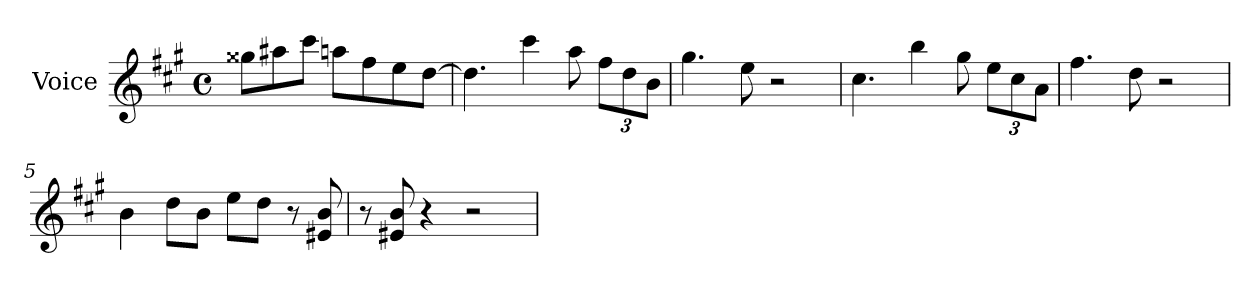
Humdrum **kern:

**kern
*part1
*staff1
*I"Voice
*I'Voice
*clefG2
*k[f#c#g#]
*M4/4
*met(c)
=
8gg##X\L
8aa#X\
8ccc#\J
8aan\L
8ff#\
8ee\
[>8dd\J
=1
4.dd\]
4ccc#\
8aa\
12ff#\L
12dd\
12b\J
=2
4.gg#\
8ee\
2rcc
=3
4.cc#\
4bb\
8gg#\
12ee\L
12cc#\
12a\J
=4
4.ff#\
8dd\
2rcc
=5
4b\
8dd\L
8b\J
8ee\L
8dd\J
8r
8e#X/ 8b/
=6
8r
8e#X/ 8b/
4r
2rcc
=
*-
